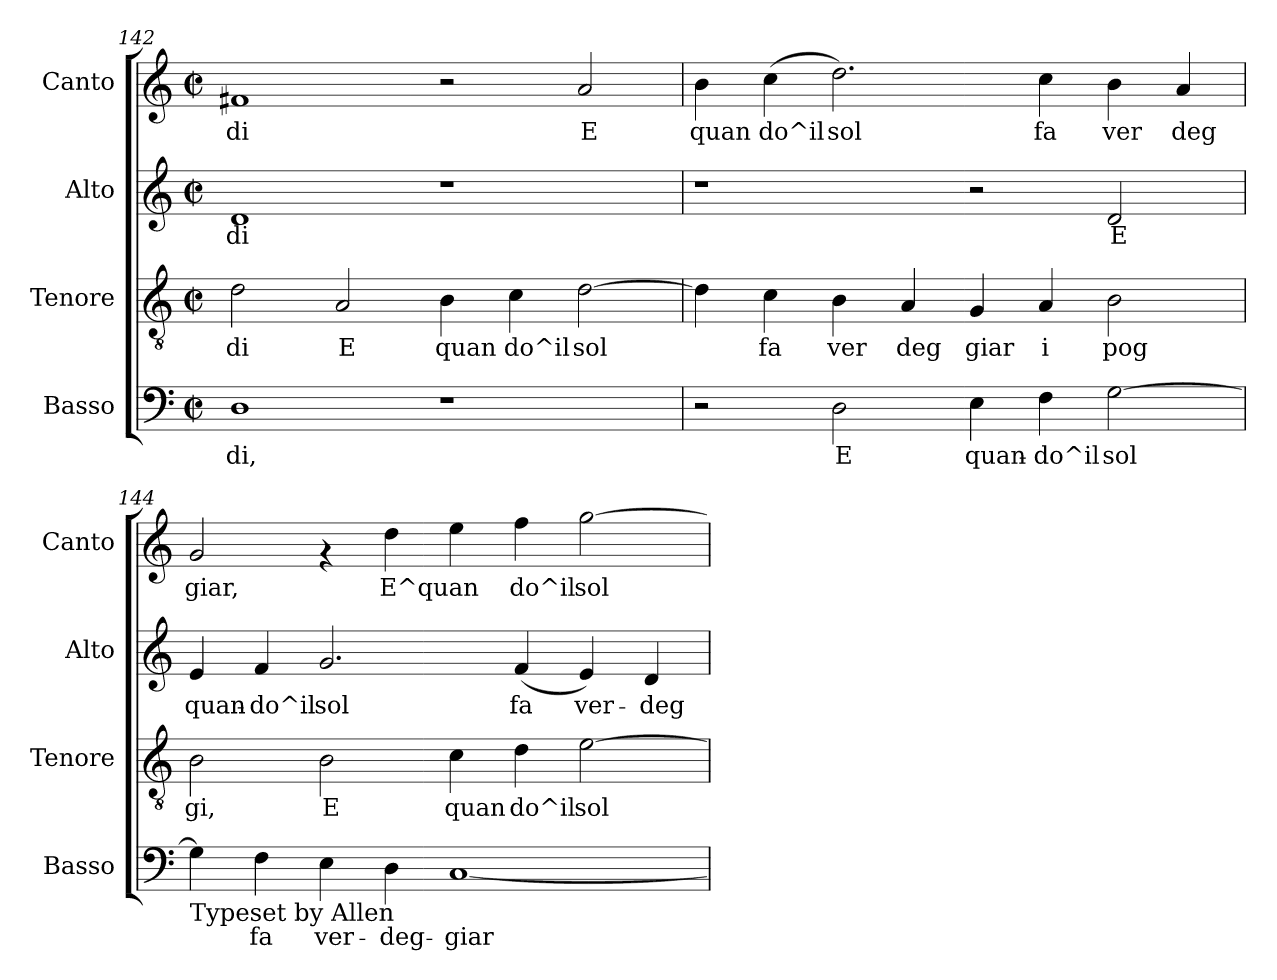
**kern	**text	**kern	**text	**kern	**text	**kern	**text
*part4	*part4	*part3	*part3	*part2	*part2	*part1	*part1
*staff4	*staff4	*staff3	*staff3	*staff2	*staff2	*staff1	*staff1
*I"Basso	*	*I"Tenore	*	*I"Alto	*	*I"Canto	*
*I'Basso	*	*I'Tenore	*	*I'Alto	*	*I'Canto	*
*clefF4	*	*clefGv2	*	*clefG2	*	*clefG2	*
*k[]	*	*k[]	*	*k[]	*	*k[]	*
*C:	*	*C:	*	*C:	*	*C:	*
*M2/2	*	*M2/2	*	*M2/2	*	*M2/2	*
*met(c|)	*	*met(c|)	*	*met(c|)	*	*met(c|)	*
=142	=142	=142	=142	=142	=142	=142	=142
!	!LO:LY:b:cj	!	!LO:LY:b:cj	!	!LO:LY:b:cj	!	!LO:LY:b:cj
1D	di,	2d\	di	1d	di	1f#X	di
!	!	!	!LO:LY:b:cj	!	!	!	!
.	.	2A/	E	.	.	.	.
!	!	!	!LO:LY:b:cj	!	!	!	!
1r	.	4B\	quan	1r	.	2r	.
!	!	!	!LO:LY:b:cj	!	!	!	!
.	.	4c\	do^il	.	.	.	.
!	!	!	!LO:LY:b:cj	!	!	!	!LO:LY:b:cj
.	.	[<2d\	sol	.	.	2a/	E
!!LO:PB:g=z
=143	=143	=143	=143	=143	=143	=143	=143
!	!	!	!LO:LY:b:cj	!	!	!	!LO:LY:b:cj
2r	.	4d\]	.	1r	.	4b\	quan
!	!	!	!LO:LY:b:cj	!	!	!	!LO:LY:b:cj
.	.	4c\	fa	.	.	(<4cc\	do^il
!	!LO:LY:b:cj	!	!LO:LY:b:cj	!	!	!	!LO:LY:b:cj
2D\	E	4B\	ver	.	.	2.dd\)	sol
!	!	!	!LO:LY:b:cj	!	!	!	!
.	.	4A/	deg	.	.	.	.
!	!LO:LY:b:cj	!	!LO:LY:b:cj	!	!	!	!
4E\	quan-	4G/	giar	2r	.	.	.
!	!LO:LY:b:cj	!	!LO:LY:b:cj	!	!	!	!LO:LY:b:cj
4F\	-do^il	4A/	i	.	.	4cc\	fa
!	!LO:LY:b:cj	!	!LO:LY:b:cj	!	!LO:LY:b:cj	!	!LO:LY:b:cj
[>2G\	sol	2B\	pog	2d/	E	4b\	ver
!	!	!	!	!	!	!	!LO:LY:b:cj
.	.	.	.	.	.	4a/	deg
=144	=144	=144	=144	=144	=144	=144	=144
!LO:TX:b:t=Typeset by Allen	!	!	!	!	!	!	!
!	!LO:LY:b:cj	!	!LO:LY:b:cj	!	!LO:LY:b:cj	!	!LO:LY:b:cj
4G\]	.	2B\	gi,	4e/	quan-	2g/	giar,
!	!LO:LY:b:cj	!	!	!	!LO:LY:b:cj	!	!
4F\	fa	.	.	4f/	-do^il	.	.
!	!LO:LY:b:cj	!	!LO:LY:b:cj	!	!LO:LY:b:cj	!	!
4E\	ver-	2B\	E	2.g/	sol	4rf	.
!	!LO:LY:b:cj	!	!	!	!	!	!LO:LY:b:cj
4D\	-deg-	.	.	.	.	4dd\	E^quan
!	!LO:LY:b:cj	!	!LO:LY:b:cj	!	!	!	!LO:LY:b:cj
[<1C	-giar	4c\	quan	.	.	4ee\	.
!	!	!	!LO:LY:b:cj	!	!LO:LY:b:cj	!	!LO:LY:b:cj
.	.	4d\	do^il	(>4f/	fa	4ff\	do^il
!	!	!	!LO:LY:b:cj	!	!LO:LY:b:cj	!	!LO:LY:b:cj
.	.	[>2e\	sol	4e/)	ver-	[>2gg\	sol
!	!	!	!	!	!LO:LY:b:cj	!	!
.	.	.	.	4d/	-deg-	.	.
=	=	=	=	=	=	=	=
*-	*-	*-	*-	*-	*-	*-	*-
